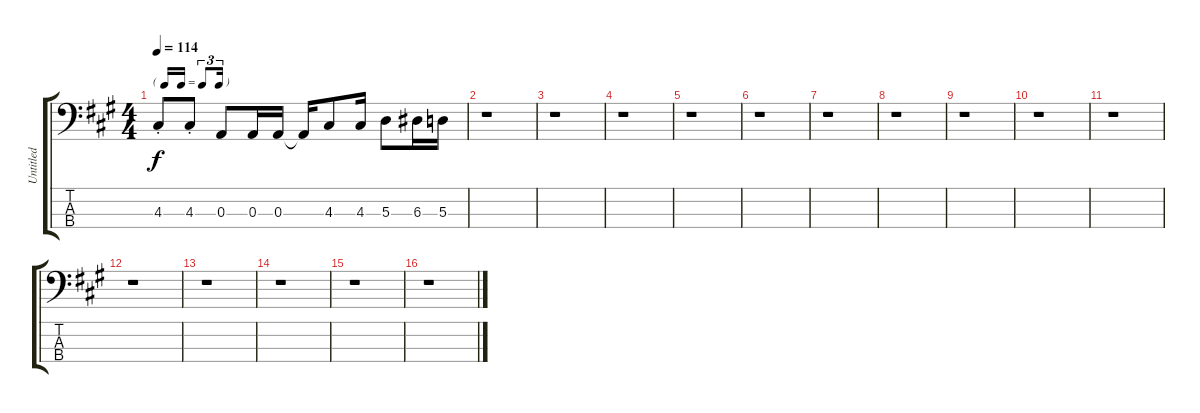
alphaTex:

\track ("Untitled" "Untitled") {instrument electricbassfinger}
\staff {score tabs}
\tuning (G2 D2 A1 E1) {hide}
\ts (4 4)
\tf triplet16th
\tempo 114
\clef f4
\ks a
4.3{st}.8{dy f} 4.3{st}.8 0.3.8 0.3.16 0.3.16 0.3{t}.16 4.3.8 4.3.16 5.3.8 6.3.16 5.3.16 |
r.1 |
r.1 |
r.1 |
r.1 |
r.1 |
r.1 |
r.1 |
r.1 |
r.1 |
r.1 |
r.1 |
r.1 |
r.1 |
r.1 |
r.1
